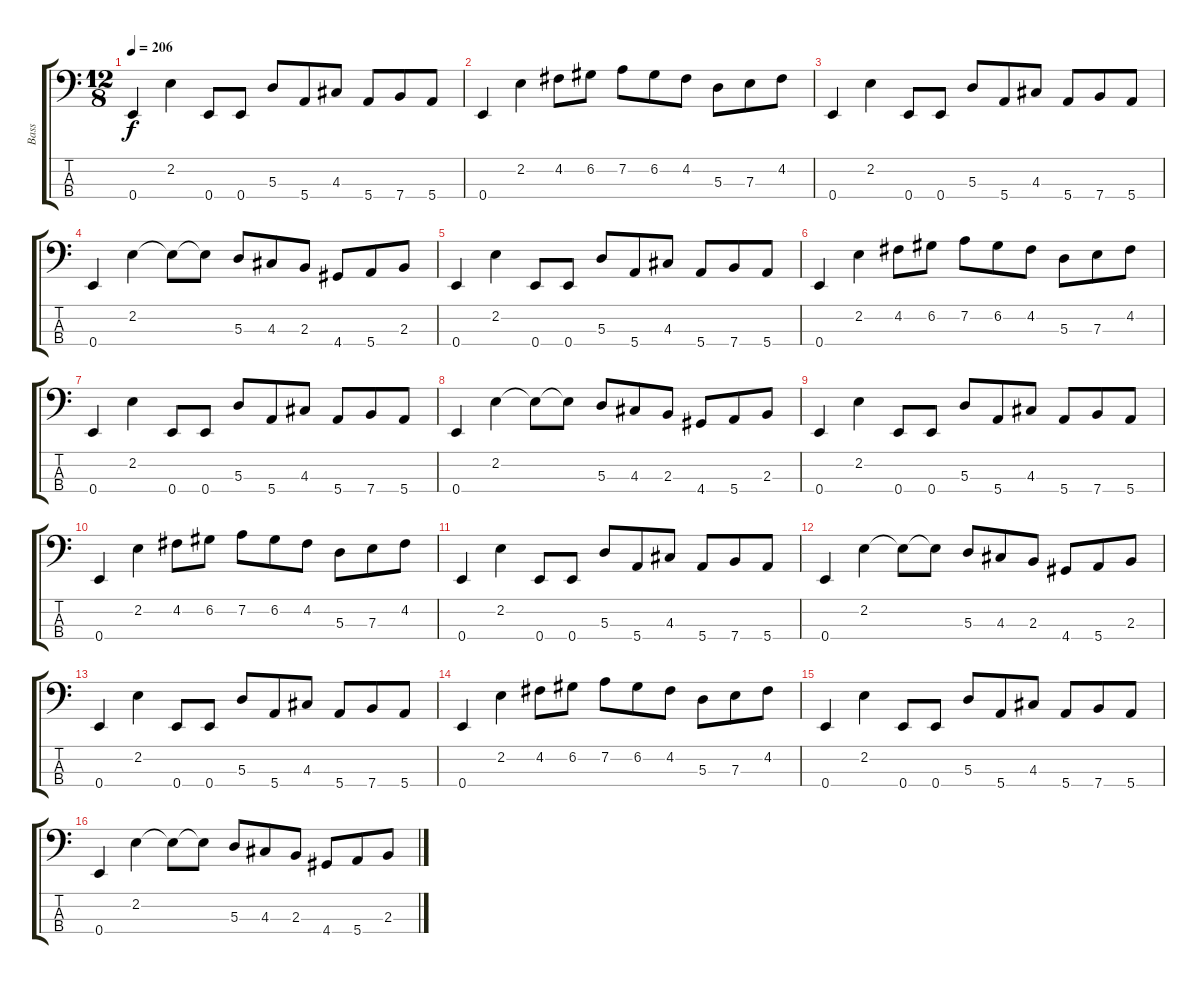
\track ("Bass" "Bass") {instrument electricbassfinger}
\staff {score tabs}
\tuning (G2 D2 A1 E1) {hide}
\ts (12 8)
\tempo 206
\clef f4
\ks c
0.4.4{dy f} 2.2.4 0.4.8 0.4.8 5.3.8 5.4.8 4.3.8 5.4.8 7.4.8 5.4.8 |
0.4.4 2.2.4 4.2.8 6.2.8 7.2.8 6.2.8 4.2.8 5.3.8 7.3.8 4.2.8 |
0.4.4 2.2.4 0.4.8 0.4.8 5.3.8 5.4.8 4.3.8 5.4.8 7.4.8 5.4.8 |
0.4.4 2.2.4 2.2{t}.8 2.2{t}.8 5.3.8 4.3.8 2.3.8 4.4.8 5.4.8 2.3.8 |
0.4.4 2.2.4 0.4.8 0.4.8 5.3.8 5.4.8 4.3.8 5.4.8 7.4.8 5.4.8 |
0.4.4 2.2.4 4.2.8 6.2.8 7.2.8 6.2.8 4.2.8 5.3.8 7.3.8 4.2.8 |
0.4.4 2.2.4 0.4.8 0.4.8 5.3.8 5.4.8 4.3.8 5.4.8 7.4.8 5.4.8 |
0.4.4 2.2.4 2.2{t}.8 2.2{t}.8 5.3.8 4.3.8 2.3.8 4.4.8 5.4.8 2.3.8 |
0.4.4 2.2.4 0.4.8 0.4.8 5.3.8 5.4.8 4.3.8 5.4.8 7.4.8 5.4.8 |
0.4.4 2.2.4 4.2.8 6.2.8 7.2.8 6.2.8 4.2.8 5.3.8 7.3.8 4.2.8 |
0.4.4 2.2.4 0.4.8 0.4.8 5.3.8 5.4.8 4.3.8 5.4.8 7.4.8 5.4.8 |
0.4.4 2.2.4 2.2{t}.8 2.2{t}.8 5.3.8 4.3.8 2.3.8 4.4.8 5.4.8 2.3.8 |
0.4.4 2.2.4 0.4.8 0.4.8 5.3.8 5.4.8 4.3.8 5.4.8 7.4.8 5.4.8 |
0.4.4 2.2.4 4.2.8 6.2.8 7.2.8 6.2.8 4.2.8 5.3.8 7.3.8 4.2.8 |
0.4.4 2.2.4 0.4.8 0.4.8 5.3.8 5.4.8 4.3.8 5.4.8 7.4.8 5.4.8 |
0.4.4 2.2.4 2.2{t}.8 2.2{t}.8 5.3.8 4.3.8 2.3.8 4.4.8 5.4.8 2.3.8
